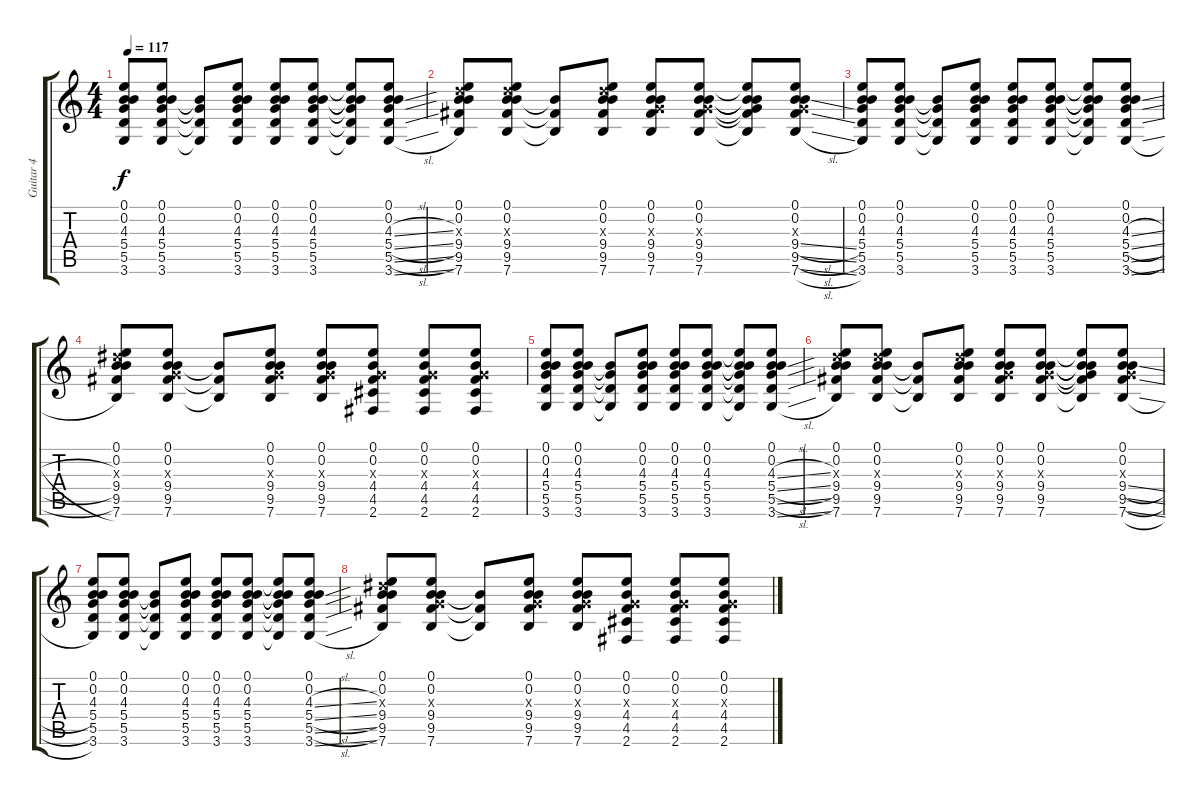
\track ("Guitar 4" "Guitar 4") {instrument acousticguitarsteel}
\staff {score tabs}
\tuning (E4 B3 G3 D3 A2 E2) {hide}
\ts (4 4)
\tempo 117
\clef g2
\ks c
(0.1 0.2 4.3 5.4 5.5 3.6).8{dy f volume 8} (0.1 0.2 4.3 5.4 5.5 3.6).8 (4.3{t} 5.4{t} 5.5{t} 3.6{t}).8 (0.1 0.2 4.3 5.4 5.5 3.6).8 (0.1 0.2 4.3 5.4 5.5 3.6).8 (0.1 0.2 4.3 5.4 5.5 3.6).8 (0.1{t} 0.2{t} 4.3{t} 5.4{t} 5.5{t} 3.6{t}).8 (0.1 0.2 4.3{sl} 5.4{sl} 5.5{sl} 3.6{sl}).8 |
(0.1 0.2 7.3{x} 9.4 9.5 7.6).8 (0.1 0.2 7.3{x} 9.4 9.5 7.6).8 (9.4{t} 9.5{t} 7.6{t}).8 (0.1 0.2 7.3{x} 9.4 9.5 7.6).8 (0.1 0.2 0.3{x} 9.4 9.5 7.6).8 (0.1 0.2 0.3{x} 9.4 9.5 7.6).8 (0.1{t} 0.2{t} 0.3{t} 9.4{t} 9.5{t} 7.6{t}).8 (0.1 0.2 0.3{x} 9.4{sl} 9.5{sl} 7.6{sl}).8 |
(0.1 0.2 4.3 5.4 5.5 3.6).8 (0.1 0.2 4.3 5.4 5.5 3.6).8 (4.3{t} 5.4{t} 5.5{t} 3.6{t}).8 (0.1 0.2 4.3 5.4 5.5 3.6).8 (0.1 0.2 4.3 5.4 5.5 3.6).8 (0.1 0.2 4.3 5.4 5.5 3.6).8 (0.1{t} 0.2{t} 4.3{t} 5.4{t} 5.5{t} 3.6{t}).8 (0.1 0.2 4.3{sl} 5.4{sl} 5.5{sl} 3.6{sl}).8 |
(0.1 0.2 8.3{x} 9.4 9.5 7.6).8 (0.1 0.2 0.3{x} 9.4 9.5 7.6).8 (9.4{t} 9.5{t} 7.6{t}).8 (0.1 0.2 0.3{x} 9.4 9.5 7.6).8 (0.1 0.2 0.3{x} 9.4 9.5 7.6).8 (0.1 0.2 0.3{x} 4.4 4.5 2.6).8 (0.1 0.2 0.3{x} 4.4 4.5 2.6).8 (0.1 0.2 0.3{x} 4.4 4.5 2.6).8 |
(0.1 0.2 4.3 5.4 5.5 3.6).8 (0.1 0.2 4.3 5.4 5.5 3.6).8 (4.3{t} 5.4{t} 5.5{t} 3.6{t}).8 (0.1 0.2 4.3 5.4 5.5 3.6).8 (0.1 0.2 4.3 5.4 5.5 3.6).8 (0.1 0.2 4.3 5.4 5.5 3.6).8 (0.1{t} 0.2{t} 4.3{t} 5.4{t} 5.5{t} 3.6{t}).8 (0.1 0.2 4.3{sl} 5.4{sl} 5.5{sl} 3.6{sl}).8 |
(0.1 0.2 7.3{x} 9.4 9.5 7.6).8 (0.1 0.2 7.3{x} 9.4 9.5 7.6).8 (9.4{t} 9.5{t} 7.6{t}).8 (0.1 0.2 7.3{x} 9.4 9.5 7.6).8 (0.1 0.2 0.3{x} 9.4 9.5 7.6).8 (0.1 0.2 0.3{x} 9.4 9.5 7.6).8 (0.1{t} 0.2{t} 0.3{t} 9.4{t} 9.5{t} 7.6{t}).8 (0.1 0.2 0.3{x} 9.4{sl} 9.5{sl} 7.6{sl}).8 |
(0.1 0.2 4.3 5.4 5.5 3.6).8 (0.1 0.2 4.3 5.4 5.5 3.6).8 (4.3{t} 5.4{t} 5.5{t} 3.6{t}).8 (0.1 0.2 4.3 5.4 5.5 3.6).8 (0.1 0.2 4.3 5.4 5.5 3.6).8 (0.1 0.2 4.3 5.4 5.5 3.6).8 (0.1{t} 0.2{t} 4.3{t} 5.4{t} 5.5{t} 3.6{t}).8 (0.1 0.2 4.3{sl} 5.4{sl} 5.5{sl} 3.6{sl}).8 |
(0.1 0.2 8.3{x} 9.4 9.5 7.6).8 (0.1 0.2 0.3{x} 9.4 9.5 7.6).8 (9.4{t} 9.5{t} 7.6{t}).8 (0.1 0.2 0.3{x} 9.4 9.5 7.6).8 (0.1 0.2 0.3{x} 9.4 9.5 7.6).8 (0.1 0.2 0.3{x} 4.4 4.5 2.6).8 (0.1 0.2 0.3{x} 4.4 4.5 2.6).8 (0.1 0.2 0.3{x} 4.4 4.5 2.6).8
